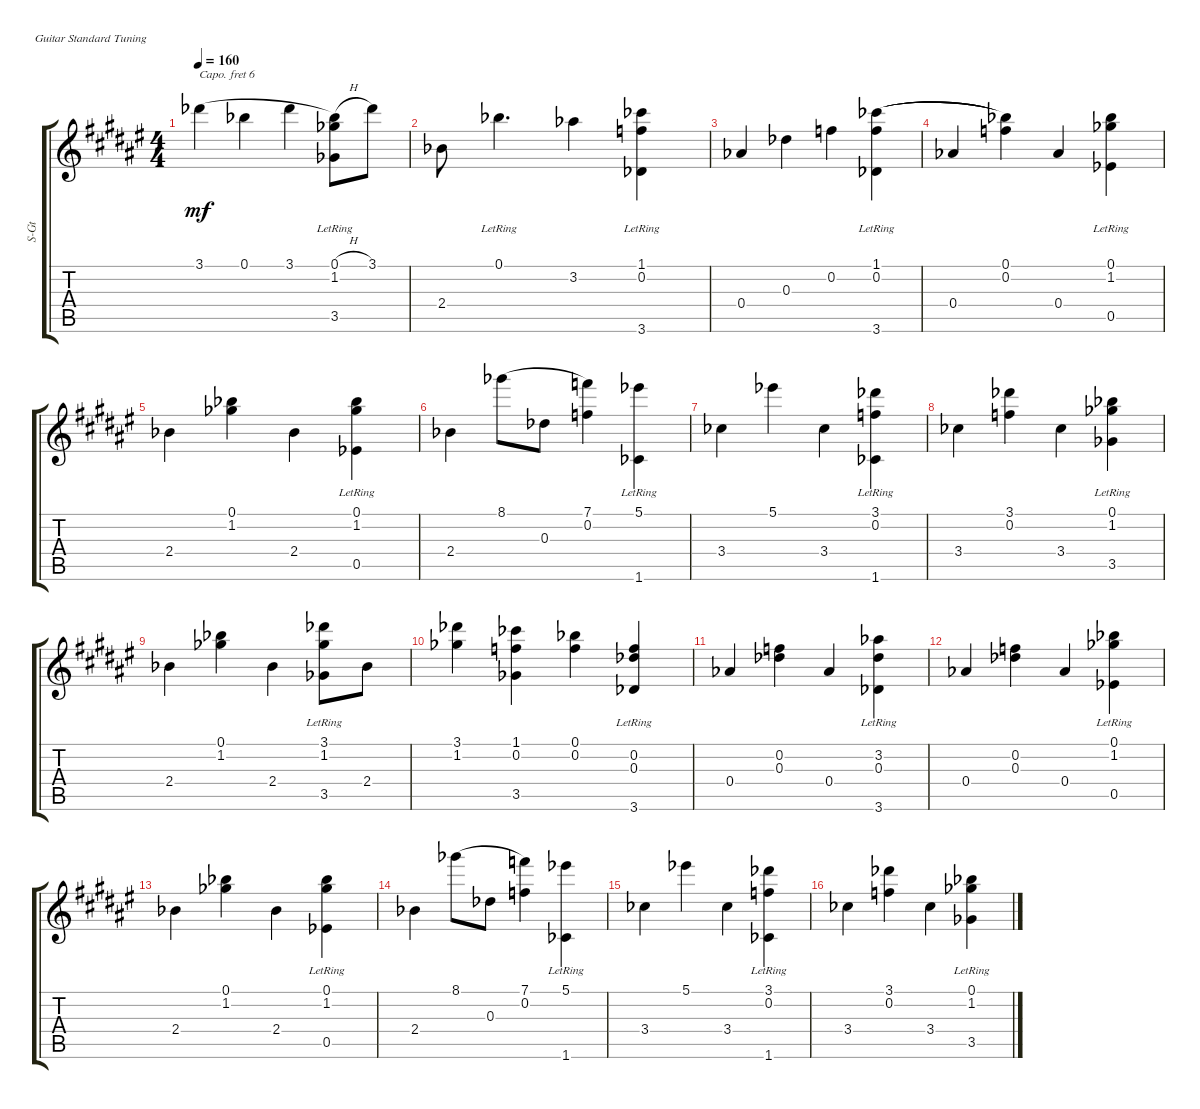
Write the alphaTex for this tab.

\defaultSystemsLayout 4
\bracketExtendMode groupsimilarinstruments
\track ("Steel Guitar" "S-Gt") {instrument acousticguitarsteel}
\staff {score tabs}
\capo 6
\tuning (E4 B3 G3 D3 A2 E2)
\ts (4 4)
\tempo 160
\clef g2
\ks f#
3.1{acc b}.4{dy mf legatoorigin beam Down} 0.1{acc b}.4{legatoorigin beam Down} 3.1{acc b}.4{legatoorigin beam Down} (0.1{h acc b} 1.2{acc b} 3.5{lr acc b}).8{beam Down} 3.1{acc b}.8{beam Down} |
2.4{acc b}.8{beam Down} 0.1{lr acc b}.4{d beam Down} 3.2{acc b}.4{beam Down} (1.1{acc b} 0.2{acc forcenatural} 3.6{lr acc b}).4{beam Down} |
0.4{acc b}.4{beam Up} 0.3{acc b}.4{beam Down} 0.2{acc forcenatural}.4{beam Down} (1.1{acc b} 0.2{acc forcenatural} 3.6{lr acc b}).4{legatoorigin beam Down} |
0.4{acc b}.4{legatoorigin beam Up} (0.1{acc b} 0.2{acc forcenatural}).4{beam Down} 0.4{acc b}.4{beam Up} (0.1{acc b} 1.2{acc b} 0.5{lr acc b}).4{beam Down} |
2.4{acc b}.4{beam Down} (0.1{acc b} 1.2{acc b}).4{beam Down} 2.4{acc b}.4{beam Down} (0.1{acc b} 1.2{acc b} 0.5{lr acc b}).4{beam Down} |
2.4{acc b}.4{beam Down} 8.1{acc b}.8{legatoorigin beam Down} 0.3{acc b}.8{legatoorigin beam Down} (7.1{acc forcenatural} 0.2{acc forcenatural}).4{beam Down} (5.1{lr acc b} 1.6{lr acc b}).4{beam Down} |
3.4{acc b}.4{beam Down} 5.1{acc b}.4{beam Down} 3.4{acc b}.4{beam Down} (3.1{acc b} 1.6{lr acc b} 0.2{lr acc forcenatural}).4{beam Down} |
3.4{acc b}.4{beam Down} (3.1{acc b} 0.2{acc forcenatural}).4{beam Down} 3.4{acc b}.4{beam Down} (3.5{lr acc b} 1.2{lr acc b} 0.1{lr acc b}).4{beam Down} |
2.4{acc b}.4{beam Down} (0.1{acc b} 1.2{acc b}).4{beam Down} 2.4{acc b}.4{beam Down} (3.5{lr acc b} 3.1{acc b} 1.2{acc b}).8{beam Down} 2.4{acc b}.8{beam Down} |
(3.1{acc b} 1.2{acc b}).4{beam Down} (1.1{acc b} 0.2{acc forcenatural} 3.5{acc b}).4{beam Down} (0.2{acc forcenatural} 0.1{acc b}).4{beam Down} (0.2{acc forcenatural} 0.3{acc b} 3.6{lr acc b}).4{beam Up} |
0.4{acc b}.4{beam Up} (0.3{acc b} 0.2{acc forcenatural}).4{beam Down} 0.4{acc b}.4{beam Up} (3.6{lr acc b} 3.2{acc b} 0.3{acc b}).4{beam Down} |
0.4{acc b}.4{beam Up} (0.2{acc forcenatural} 0.3{acc b}).4{beam Down} 0.4{acc b}.4{beam Up} (0.5{lr acc b} 1.2{acc b} 0.1{acc b}).4{beam Down} |
2.4{acc b}.4{beam Down} (0.1{acc b} 1.2{acc b}).4{beam Down} 2.4{acc b}.4{beam Down} (0.1{acc b} 1.2{acc b} 0.5{lr acc b}).4{beam Down} |
2.4{acc b}.4{beam Down} 8.1{acc b}.8{legatoorigin beam Down} 0.3{acc b}.8{legatoorigin beam Down} (7.1{acc forcenatural} 0.2{acc forcenatural}).4{beam Down} (5.1{lr acc b} 1.6{lr acc b}).4{beam Down} |
3.4{acc b}.4{beam Down} 5.1{acc b}.4{beam Down} 3.4{acc b}.4{beam Down} (3.1{lr acc b} 1.6{lr acc b} 0.2{lr acc forcenatural}).4{beam Down} |
3.4{acc b}.4{beam Down} (3.1{acc b} 0.2{acc forcenatural}).4{beam Down} 3.4{acc b}.4{beam Down} (3.5{lr acc b} 1.2{lr acc b} 0.1{lr acc b}).4{beam Down}
